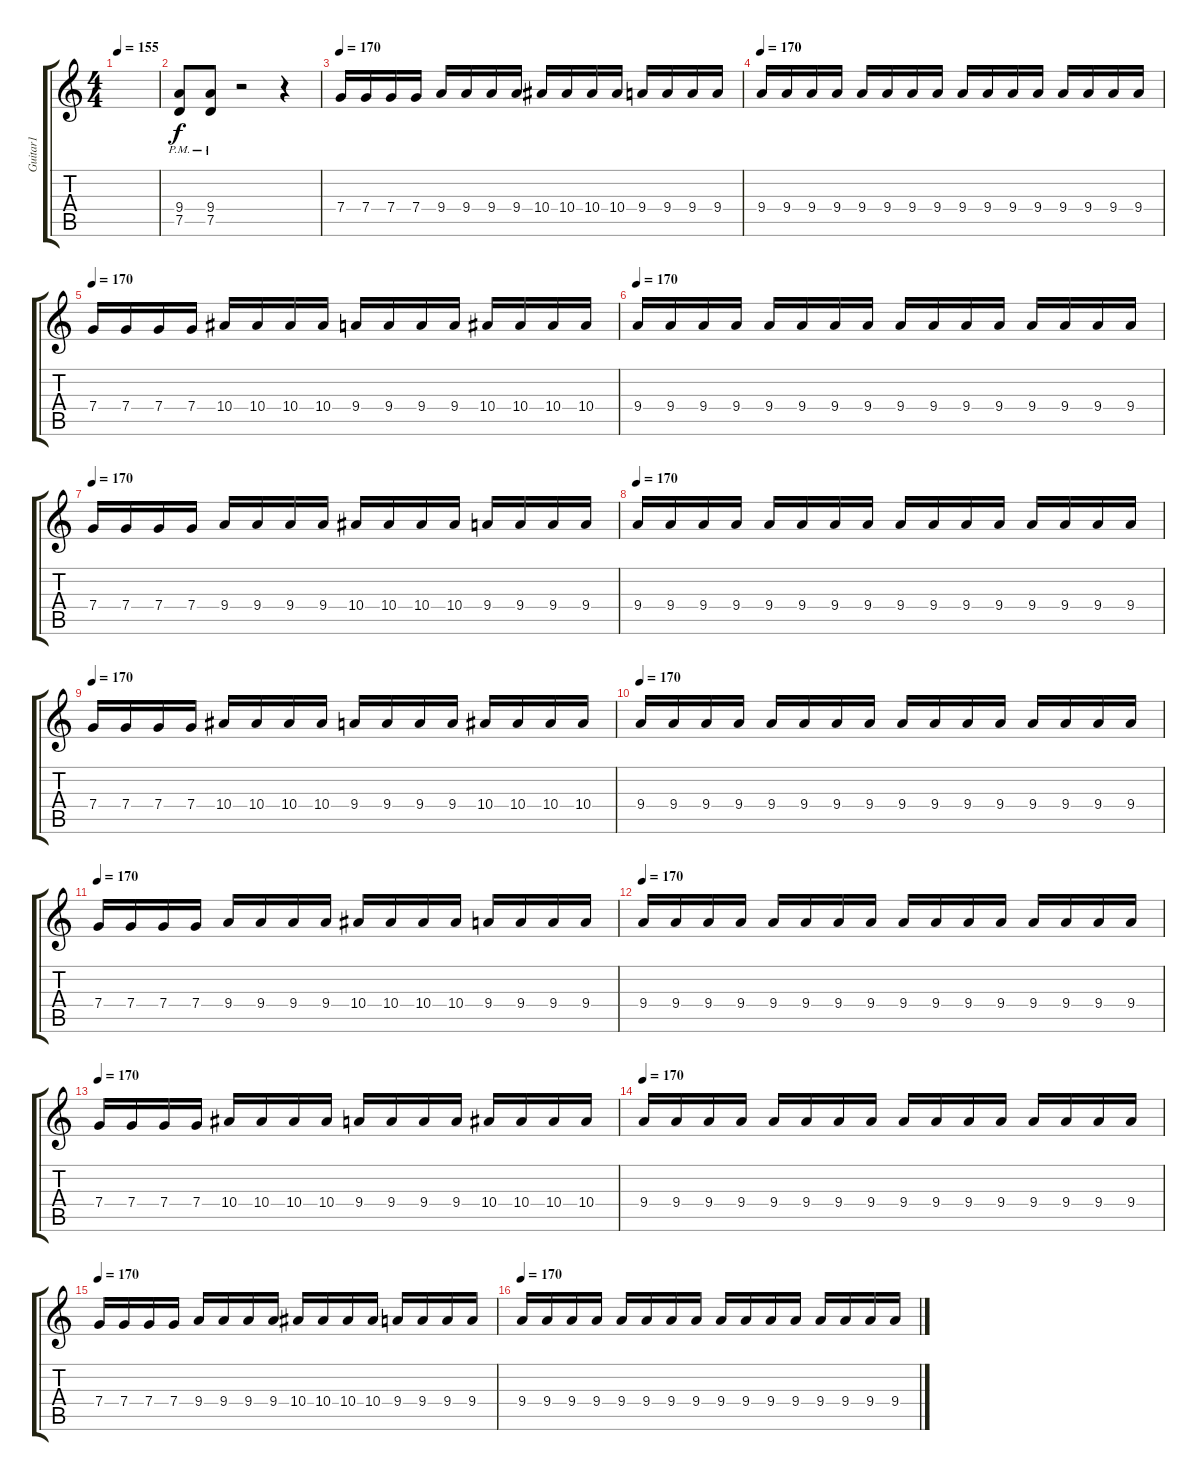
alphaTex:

\track ("Guitar1" "Guitar1") {instrument distortionguitar}
\staff {score tabs}
\tuning (D4 A3 F3 C3 G2 D2) {hide}
\ts (4 4)
\tempo 155
\clef g2
\ks c
|
(9.4{pm} 7.5{pm}).8 (9.4{pm} 7.5{pm}).8 r.2 r.4 |
\tempo 170
7.4.16 7.4.16 7.4.16 7.4.16 9.4.16 9.4.16 9.4.16 9.4.16 10.4.16 10.4.16 10.4.16 10.4.16 9.4.16 9.4.16 9.4.16 9.4.16 |
\tempo 170
9.4.16 9.4.16 9.4.16 9.4.16 9.4.16 9.4.16 9.4.16 9.4.16 9.4.16 9.4.16 9.4.16 9.4.16 9.4.16 9.4.16 9.4.16 9.4.16 |
\tempo 170
7.4.16 7.4.16 7.4.16 7.4.16 10.4.16 10.4.16 10.4.16 10.4.16 9.4.16 9.4.16 9.4.16 9.4.16 10.4.16 10.4.16 10.4.16 10.4.16 |
\tempo 170
9.4.16 9.4.16 9.4.16 9.4.16 9.4.16 9.4.16 9.4.16 9.4.16 9.4.16 9.4.16 9.4.16 9.4.16 9.4.16 9.4.16 9.4.16 9.4.16 |
\tempo 170
7.4.16 7.4.16 7.4.16 7.4.16 9.4.16 9.4.16 9.4.16 9.4.16 10.4.16 10.4.16 10.4.16 10.4.16 9.4.16 9.4.16 9.4.16 9.4.16 |
\tempo 170
9.4.16 9.4.16 9.4.16 9.4.16 9.4.16 9.4.16 9.4.16 9.4.16 9.4.16 9.4.16 9.4.16 9.4.16 9.4.16 9.4.16 9.4.16 9.4.16 |
\tempo 170
7.4.16 7.4.16 7.4.16 7.4.16 10.4.16 10.4.16 10.4.16 10.4.16 9.4.16 9.4.16 9.4.16 9.4.16 10.4.16 10.4.16 10.4.16 10.4.16 |
\tempo 170
9.4.16 9.4.16 9.4.16 9.4.16 9.4.16 9.4.16 9.4.16 9.4.16 9.4.16 9.4.16 9.4.16 9.4.16 9.4.16 9.4.16 9.4.16 9.4.16 |
\tempo 170
7.4.16 7.4.16 7.4.16 7.4.16 9.4.16 9.4.16 9.4.16 9.4.16 10.4.16 10.4.16 10.4.16 10.4.16 9.4.16 9.4.16 9.4.16 9.4.16 |
\tempo 170
9.4.16 9.4.16 9.4.16 9.4.16 9.4.16 9.4.16 9.4.16 9.4.16 9.4.16 9.4.16 9.4.16 9.4.16 9.4.16 9.4.16 9.4.16 9.4.16 |
\tempo 170
7.4.16 7.4.16 7.4.16 7.4.16 10.4.16 10.4.16 10.4.16 10.4.16 9.4.16 9.4.16 9.4.16 9.4.16 10.4.16 10.4.16 10.4.16 10.4.16 |
\tempo 170
9.4.16 9.4.16 9.4.16 9.4.16 9.4.16 9.4.16 9.4.16 9.4.16 9.4.16 9.4.16 9.4.16 9.4.16 9.4.16 9.4.16 9.4.16 9.4.16 |
\tempo 170
7.4.16 7.4.16 7.4.16 7.4.16 9.4.16 9.4.16 9.4.16 9.4.16 10.4.16 10.4.16 10.4.16 10.4.16 9.4.16 9.4.16 9.4.16 9.4.16 |
\tempo 170
9.4.16 9.4.16 9.4.16 9.4.16 9.4.16 9.4.16 9.4.16 9.4.16 9.4.16 9.4.16 9.4.16 9.4.16 9.4.16 9.4.16 9.4.16 9.4.16
